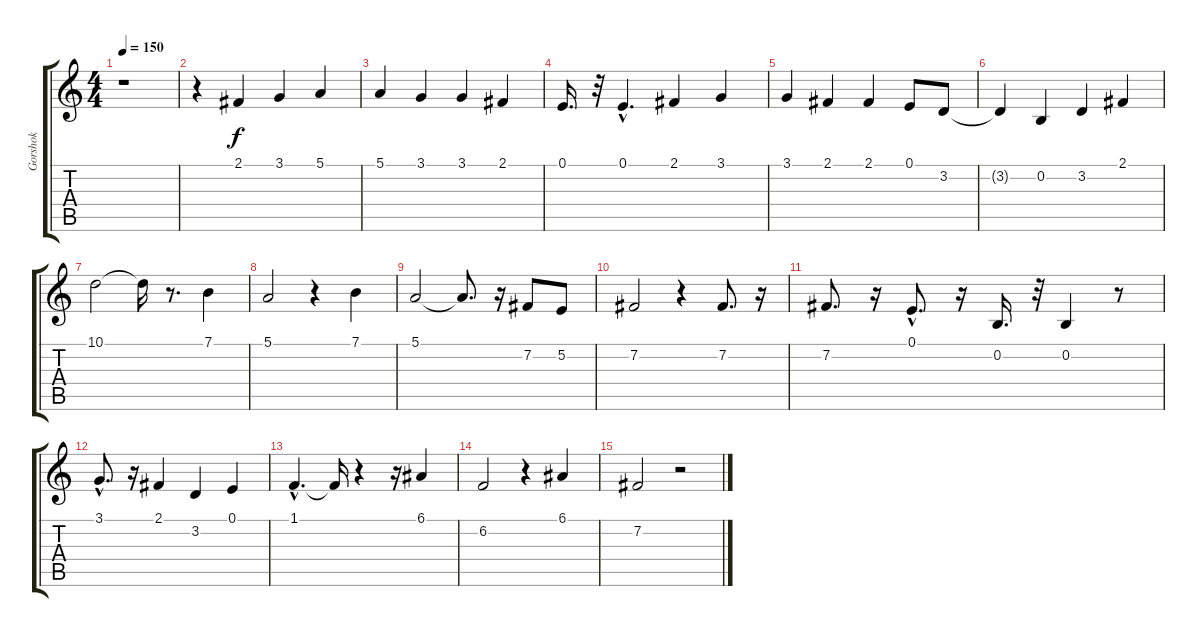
\track ("Gorshok" "Gorshok") {instrument flute}
\staff {score tabs}
\tuning (E4 B3 G3 D3 A2 E2) {hide}
\ts (4 4)
\tempo 150
\clef g2
\ks c
r.1{dy f} |
r.4 2.1.4 3.1.4 5.1.4 |
5.1.4 3.1.4 3.1.4 2.1.4 |
0.1.16{d} r.32 0.1{hac}.4{d} 2.1.4 3.1.4 |
3.1.4 2.1.4 2.1.4 0.1.8 3.2.8 |
3.2{t}.4 0.2.4 3.2.4 2.1.4 |
10.1.2 10.1{t}.16 r.8{d} 7.1.4 |
5.1.2 r.4 7.1.4 |
5.1.2 5.1{t}.8{d} r.16 7.2.8 5.2.8 |
7.2.2 r.4 7.2.8{d} r.16 |
7.2.8{d} r.16 0.1{hac}.8{d} r.16 0.2.16{d} r.32 0.2.4 r.8 |
3.1{hac}.8{d} r.16 2.1.4 3.2.4 0.1.4 |
1.1{hac}.4{d} 1.1{t}.16 r.4 r.16 6.1.4 |
6.2.2 r.4 6.1.4 |
7.2.2 r.2
